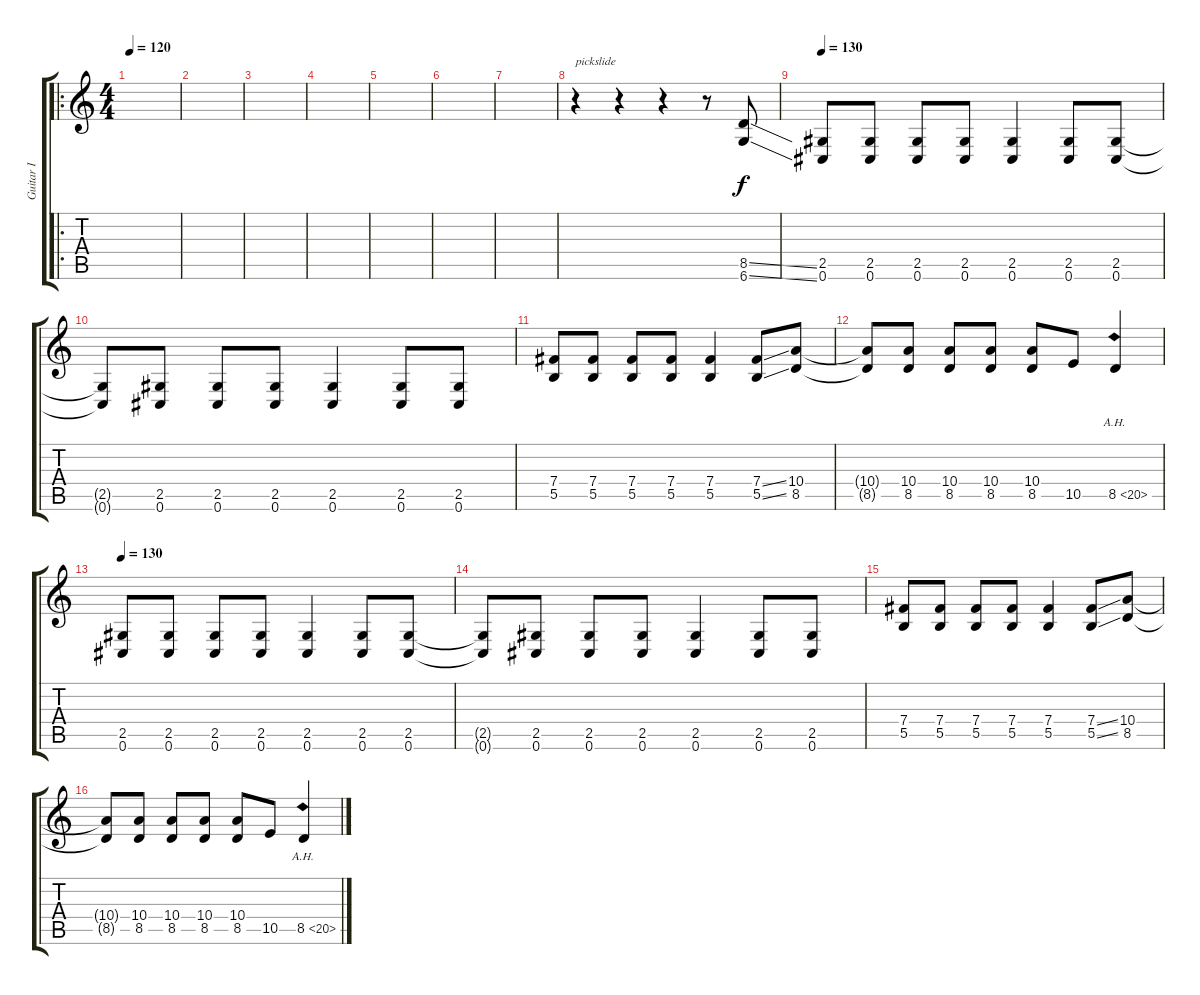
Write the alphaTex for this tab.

\track ("Guitar I" "Guitar I") {instrument distortionguitar}
\staff {score tabs}
\tuning (Db4 Ab3 E3 B2 Gb2 Db2) {hide}
\ro
\ts (4 4)
\tempo 120
\clef g2
\ks c
|
|
|
|
|
|
|
r.4{txt "pickslide"} r.4 r.4 r.8 (8.5{ss} 6.6{ss}).8 |
\tempo 140
\tempo 130
(2.5 0.6).8 (2.5 0.6).8 (2.5 0.6).8 (2.5 0.6).8 (2.5 0.6).4 (2.5 0.6).8 (2.5 0.6).8 |
(2.5{t} 0.6{t}).8 (2.5 0.6).8 (2.5 0.6).8 (2.5 0.6).8 (2.5 0.6).4 (2.5 0.6).8 (2.5 0.6).8 |
(7.4 5.5).8 (7.4 5.5).8 (7.4 5.5).8 (7.4 5.5).8 (7.4 5.5).4 (7.4{ss} 5.5{ss}).8 (10.4 8.5).8 |
(10.4{t} 8.5{t}).8 (10.4 8.5).8 (10.4 8.5).8 (10.4 8.5).8 (10.4 8.5).8 10.5.8 8.5{ah 12}.4 |
\tempo 140
\tempo 130
(2.5 0.6).8 (2.5 0.6).8 (2.5 0.6).8 (2.5 0.6).8 (2.5 0.6).4 (2.5 0.6).8 (2.5 0.6).8 |
(2.5{t} 0.6{t}).8 (2.5 0.6).8 (2.5 0.6).8 (2.5 0.6).8 (2.5 0.6).4 (2.5 0.6).8 (2.5 0.6).8 |
(7.4 5.5).8 (7.4 5.5).8 (7.4 5.5).8 (7.4 5.5).8 (7.4 5.5).4 (7.4{ss} 5.5{ss}).8 (10.4 8.5).8 |
(10.4{t} 8.5{t}).8 (10.4 8.5).8 (10.4 8.5).8 (10.4 8.5).8 (10.4 8.5).8 10.5.8 8.5{ah 12}.4
